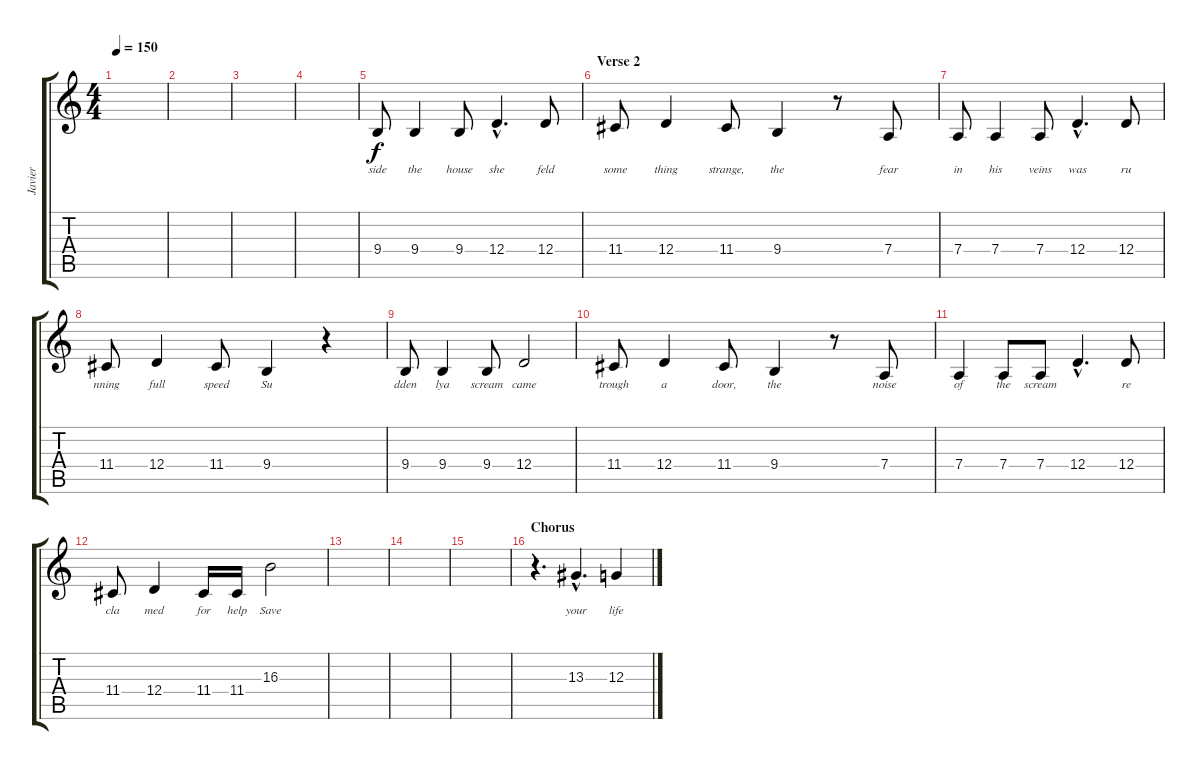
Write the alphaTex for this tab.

\track ("Javier" "Javier") {instrument lead6voice}
\staff {score tabs}
\tuning (E4 B3 G3 D3 A2 E2) {hide}
\ts (4 4)
\tempo 150
\clef g2
\ks c
|
|
|
|
9.4.8{lyrics (0 "side") lyrics (1 "") lyrics (2 "") lyrics (3 "") lyrics (4 "")} 9.4.4{lyrics (0 "the") lyrics (1 "") lyrics (2 "") lyrics (3 "") lyrics (4 "")} 9.4.8{lyrics (0 "house") lyrics (1 "") lyrics (2 "") lyrics (3 "") lyrics (4 "")} 12.4{hac}.4{d lyrics (0 "she") lyrics (1 "") lyrics (2 "") lyrics (3 "") lyrics (4 "")} 12.4.8{lyrics (0 "feld") lyrics (1 "") lyrics (2 "") lyrics (3 "") lyrics (4 "")} |
\section ("" "Verse 2")
11.4.8{lyrics (0 "some") lyrics (1 "") lyrics (2 "") lyrics (3 "") lyrics (4 "")} 12.4.4{lyrics (0 "thing") lyrics (1 "") lyrics (2 "") lyrics (3 "") lyrics (4 "")} 11.4.8{lyrics (0 "strange,") lyrics (1 "") lyrics (2 "") lyrics (3 "") lyrics (4 "")} 9.4.4{lyrics (0 "the") lyrics (1 "") lyrics (2 "") lyrics (3 "") lyrics (4 "")} r.8 7.4.8{lyrics (0 "fear") lyrics (1 "") lyrics (2 "") lyrics (3 "") lyrics (4 "")} |
7.4.8{lyrics (0 "in") lyrics (1 "") lyrics (2 "") lyrics (3 "") lyrics (4 "")} 7.4.4{lyrics (0 "his") lyrics (1 "") lyrics (2 "") lyrics (3 "") lyrics (4 "")} 7.4.8{lyrics (0 "veins") lyrics (1 "") lyrics (2 "") lyrics (3 "") lyrics (4 "")} 12.4{hac}.4{d lyrics (0 "was") lyrics (1 "") lyrics (2 "") lyrics (3 "") lyrics (4 "")} 12.4.8{lyrics (0 "ru") lyrics (1 "") lyrics (2 "") lyrics (3 "") lyrics (4 "")} |
11.4.8{lyrics (0 "nning") lyrics (1 "") lyrics (2 "") lyrics (3 "") lyrics (4 "")} 12.4.4{lyrics (0 "full") lyrics (1 "") lyrics (2 "") lyrics (3 "") lyrics (4 "")} 11.4.8{lyrics (0 "speed") lyrics (1 "") lyrics (2 "") lyrics (3 "") lyrics (4 "")} 9.4.4{lyrics (0 "Su") lyrics (1 "") lyrics (2 "") lyrics (3 "") lyrics (4 "")} r.4 |
9.4.8{lyrics (0 "dden") lyrics (1 "") lyrics (2 "") lyrics (3 "") lyrics (4 "")} 9.4.4{lyrics (0 "lya") lyrics (1 "") lyrics (2 "") lyrics (3 "") lyrics (4 "")} 9.4.8{lyrics (0 "scream") lyrics (1 "") lyrics (2 "") lyrics (3 "") lyrics (4 "")} 12.4.2{lyrics (0 "came") lyrics (1 "") lyrics (2 "") lyrics (3 "") lyrics (4 "")} |
11.4.8{lyrics (0 "trough") lyrics (1 "") lyrics (2 "") lyrics (3 "") lyrics (4 "")} 12.4.4{lyrics (0 "a") lyrics (1 "") lyrics (2 "") lyrics (3 "") lyrics (4 "")} 11.4.8{lyrics (0 "door,") lyrics (1 "") lyrics (2 "") lyrics (3 "") lyrics (4 "")} 9.4.4{lyrics (0 "the") lyrics (1 "") lyrics (2 "") lyrics (3 "") lyrics (4 "")} r.8 7.4.8{lyrics (0 "noise") lyrics (1 "") lyrics (2 "") lyrics (3 "") lyrics (4 "")} |
7.4.4{lyrics (0 "of") lyrics (1 "") lyrics (2 "") lyrics (3 "") lyrics (4 "")} 7.4.8{lyrics (0 "the") lyrics (1 "") lyrics (2 "") lyrics (3 "") lyrics (4 "")} 7.4.8{lyrics (0 "scream") lyrics (1 "") lyrics (2 "") lyrics (3 "") lyrics (4 "")} 12.4{hac}.4{d lyrics (0 "") lyrics (1 "") lyrics (2 "") lyrics (3 "") lyrics (4 "")} 12.4.8{lyrics (0 "re") lyrics (1 "") lyrics (2 "") lyrics (3 "") lyrics (4 "")} |
11.4.8{lyrics (0 "cla") lyrics (1 "") lyrics (2 "") lyrics (3 "") lyrics (4 "")} 12.4.4{lyrics (0 "med") lyrics (1 "") lyrics (2 "") lyrics (3 "") lyrics (4 "")} 11.4.16{lyrics (0 "for") lyrics (1 "") lyrics (2 "") lyrics (3 "") lyrics (4 "")} 11.4.16{lyrics (0 "help") lyrics (1 "") lyrics (2 "") lyrics (3 "") lyrics (4 "")} 16.3.2{lyrics (0 "Save") lyrics (1 "") lyrics (2 "") lyrics (3 "") lyrics (4 "")} |
|
|
|
\section ("" "Chorus")
r.4{d} 13.3{hac}.4{d lyrics (0 "your") lyrics (1 "") lyrics (2 "") lyrics (3 "") lyrics (4 "")} 12.3.4{lyrics (0 "life") lyrics (1 "") lyrics (2 "") lyrics (3 "") lyrics (4 "")}
